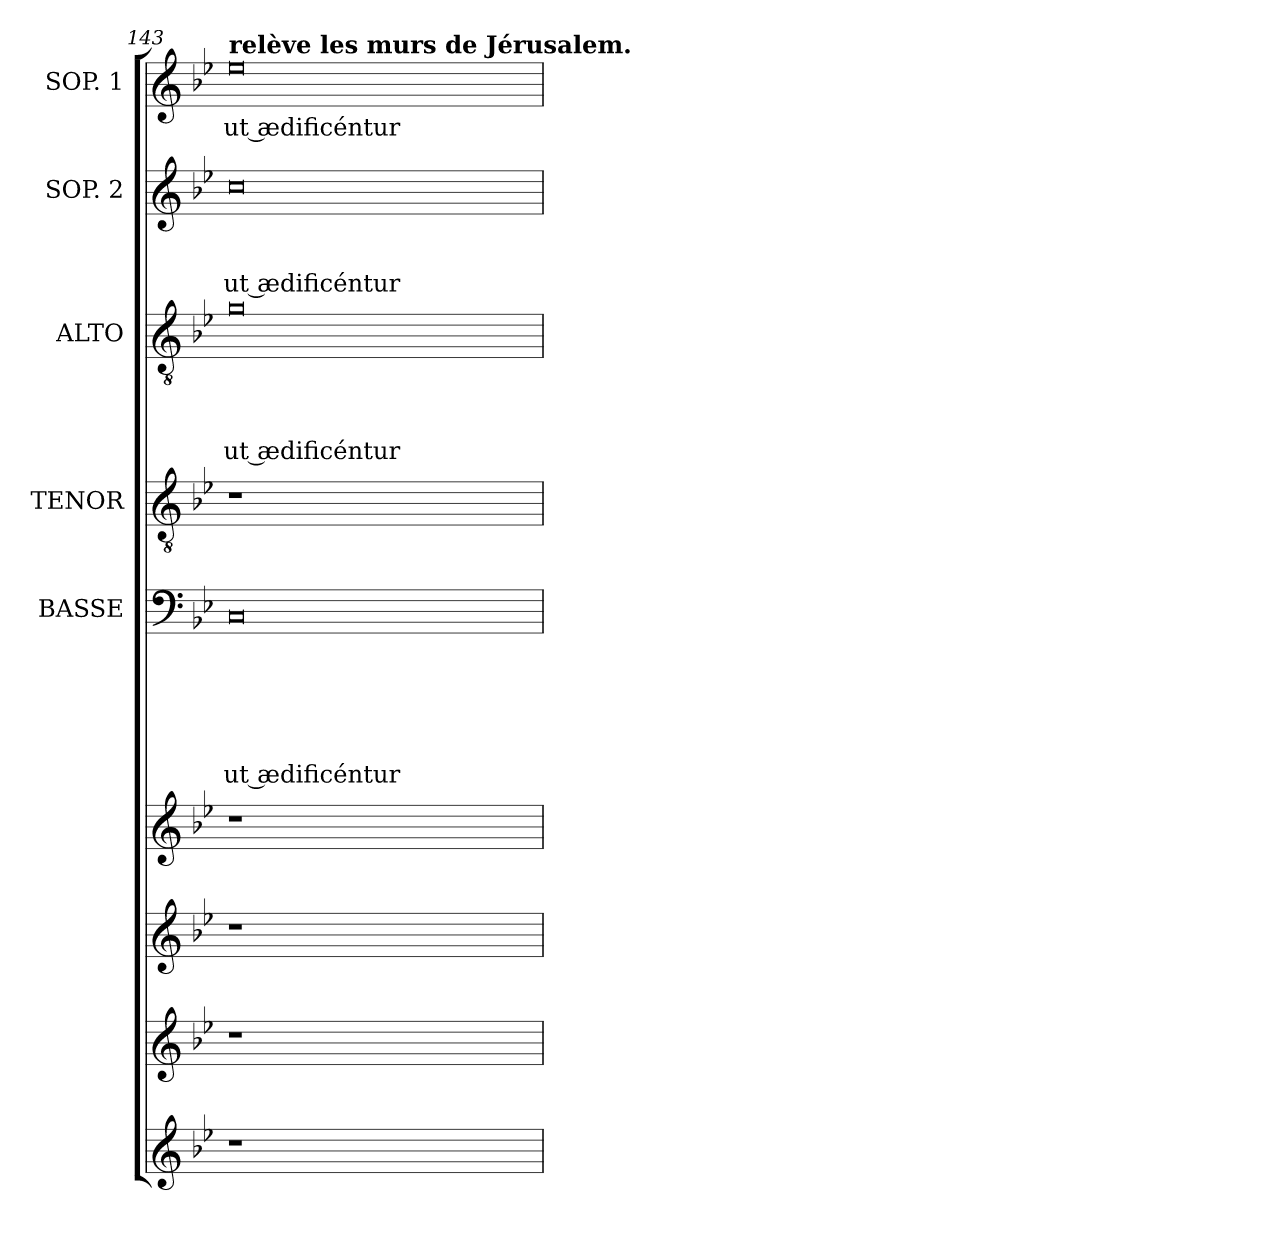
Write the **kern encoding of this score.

**kern	**kern	**kern	**kern	**kern	**text	**text	**text	**text	**text	**text	**kern	**kern	**text	**text	**text	**text	**kern	**text	**text	**text	**kern	**text
*part9	*part8	*part7	*part6	*part5	*part5	*part5	*part5	*part5	*part5	*part5	*part4	*part3	*part3	*part3	*part3	*part3	*part2	*part2	*part2	*part2	*part1	*part1
*staff9	*staff8	*staff7	*staff6	*staff5	*staff5	*staff5	*staff5	*staff5	*staff5	*staff5	*staff4	*staff3	*staff3	*staff3	*staff3	*staff3	*staff2	*staff2	*staff2	*staff2	*staff1	*staff1
*	*	*	*	*I"BASSE	*	*	*	*	*	*	*I"TENOR	*I"ALTO	*	*	*	*	*I"SOP. 2	*	*	*	*I"SOP. 1	*
*	*	*	*	*I'BAS.	*	*	*	*	*	*	*I'TEN.	*I'ALT.	*	*	*	*	*I'SOP. 2	*	*	*	*I'SOP. 1	*
*clefG2	*clefG2	*clefG2	*clefG2	*clefF4	*	*	*	*	*	*	*clefGv2	*clefGv2	*	*	*	*	*clefG2	*	*	*	*clefG2	*
*k[b-e-]	*k[b-e-]	*k[b-e-]	*k[b-e-]	*k[b-e-]	*	*	*	*	*	*	*k[b-e-]	*k[b-e-]	*	*	*	*	*k[b-e-]	*	*	*	*k[b-e-]	*
*B-:	*B-:	*B-:	*B-:	*B-:	*	*	*	*	*	*	*B-:	*B-:	*	*	*	*	*B-:	*	*	*	*B-:	*
=143	=143	=143	=143	=143	=143	=143	=143	=143	=143	=143	=143	=143	=143	=143	=143	=143	=143	=143	=143	=143	=143	=143
!	!	!	!	!	!	!	!	!	!	!	!	!	!	!	!	!	!	!	!	!	!LO:TX:a:B:t=relève les murs de Jérusalem.	!
!	!	!	!	!	!	!	!	!	!	!LO:LY:b	!	!	!	!	!	!LO:LY:b	!	!	!	!LO:LY:b	!	!LO:LY:b
1r	1r	1r	1r	0C	.	.	.	.	.	ut ædificéntur	1r	0g	.	.	.	ut ædificéntur	0cc	.	.	ut ædificéntur	0ee-	ut ædificéntur
1ryy	1ryy	1ryy	1ryy	.	.	.	.	.	.	.	1ryy	.	.	.	.	.	.	.	.	.	.	.
=	=	=	=	=	=	=	=	=	=	=	=	=	=	=	=	=	=	=	=	=	=	=
*-	*-	*-	*-	*-	*-	*-	*-	*-	*-	*-	*-	*-	*-	*-	*-	*-	*-	*-	*-	*-	*-	*-
